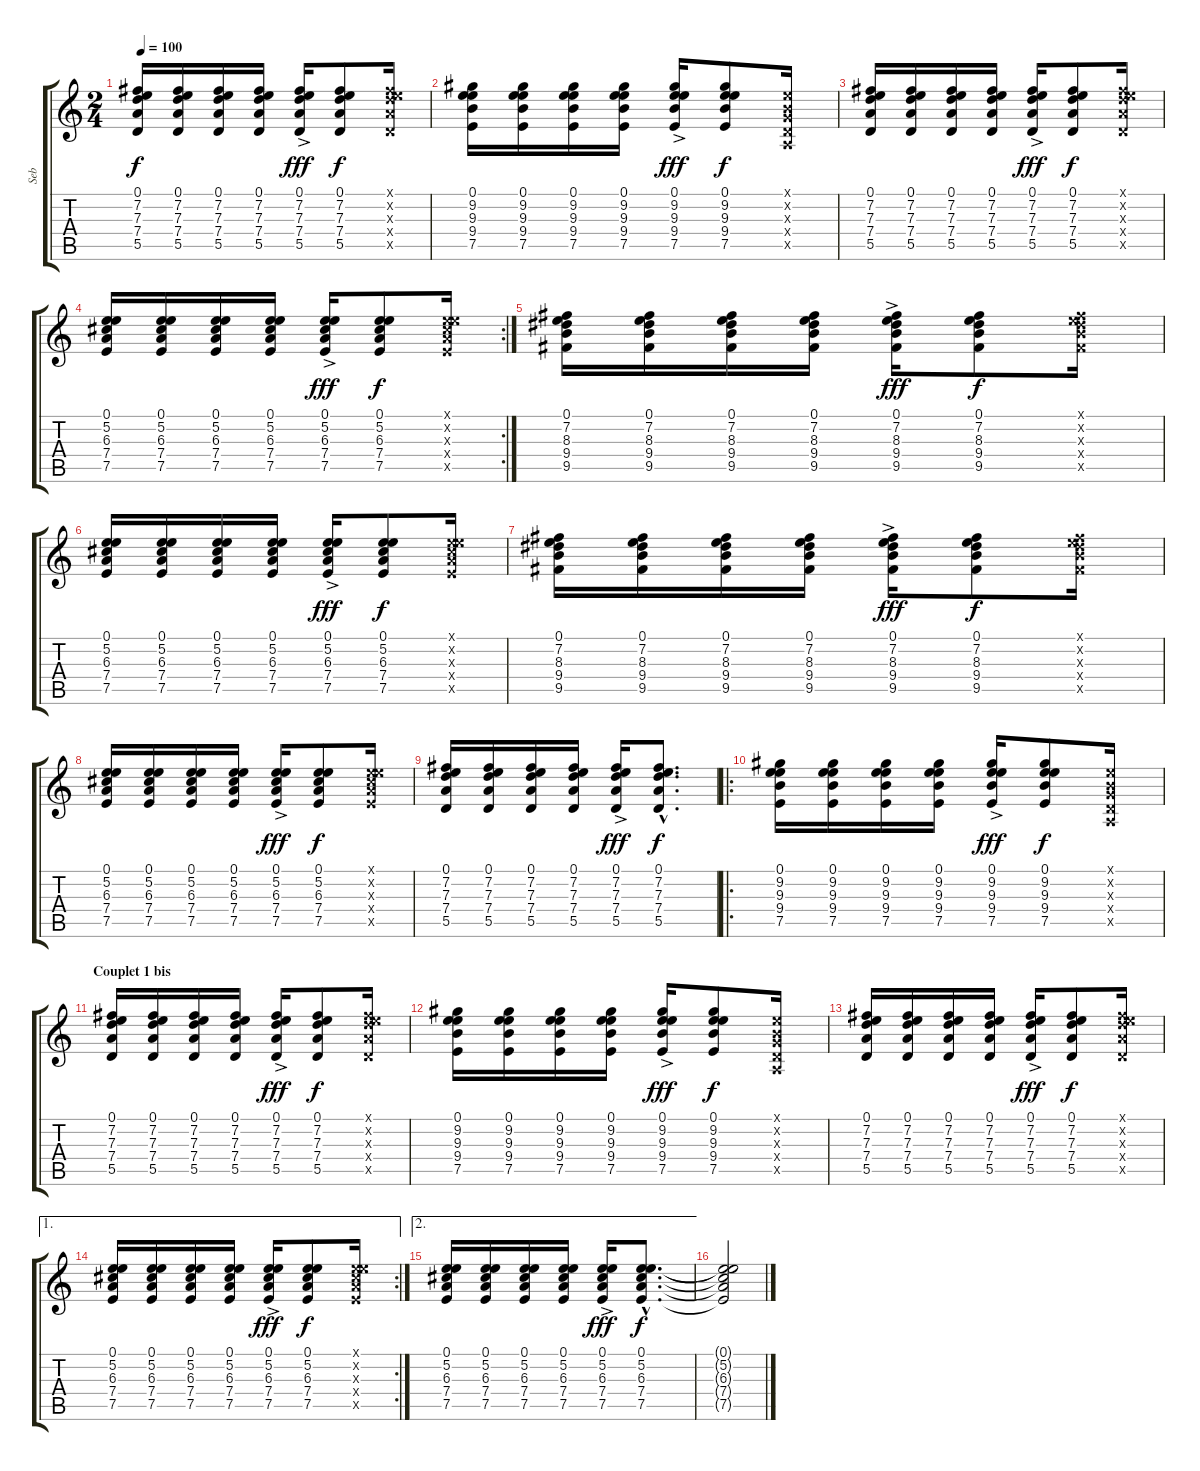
\track ("Seb" "Seb") {instrument acousticguitarsteel}
\staff {score tabs}
\tuning (E4 B3 G3 D3 A2 E2) {hide}
\ts (2 4)
\tempo 100
\clef g2
\ks c
(0.1 7.2 7.3 7.4 5.5).16{dy f} (0.1 7.2 7.3 7.4 5.5).16 (0.1 7.2 7.3 7.4 5.5).16 (0.1 7.2 7.3 7.4 5.5).16 (0.1{ac} 7.2{ac} 7.3{ac} 7.4{ac} 5.5{ac}).16{dy fff} (0.1 7.2 7.3 7.4 5.5).8{dy f} (0.1{x} 7.2{x} 7.3{x} 7.4{x} 5.5{x}).16 |
(0.1 9.2 9.3 9.4 7.5).16 (0.1 9.2 9.3 9.4 7.5).16 (0.1 9.2 9.3 9.4 7.5).16 (0.1 9.2 9.3 9.4 7.5).16 (0.1{ac} 9.2{ac} 9.3{ac} 9.4{ac} 7.5{ac}).16{dy fff} (0.1 9.2 9.3 9.4 7.5).8{dy f} (0.1{x} 0.2{x} 0.3{x} 0.4{x} 0.5{x}).16 |
(0.1 7.2 7.3 7.4 5.5).16 (0.1 7.2 7.3 7.4 5.5).16 (0.1 7.2 7.3 7.4 5.5).16 (0.1 7.2 7.3 7.4 5.5).16 (0.1{ac} 7.2{ac} 7.3{ac} 7.4{ac} 5.5{ac}).16{dy fff} (0.1 7.2 7.3 7.4 5.5).8{dy f} (0.1{x} 7.2{x} 7.3{x} 7.4{x} 5.5{x}).16 |
\rc 2
(0.1 5.2 6.3 7.4 7.5).16 (0.1 5.2 6.3 7.4 7.5).16 (0.1 5.2 6.3 7.4 7.5).16 (0.1 5.2 6.3 7.4 7.5).16 (0.1{ac} 5.2{ac} 6.3{ac} 7.4{ac} 7.5{ac}).16{dy fff} (0.1 5.2 6.3 7.4 7.5).8{dy f} (0.1{x} 5.2{x} 6.3{x} 7.4{x} 7.5{x}).16 |
(0.1 7.2 8.3 9.4 9.5).16 (0.1 7.2 8.3 9.4 9.5).16 (0.1 7.2 8.3 9.4 9.5).16 (0.1 7.2 8.3 9.4 9.5).16 (0.1{ac} 7.2{ac} 8.3{ac} 9.4{ac} 9.5{ac}).16{dy fff} (0.1 7.2 8.3 9.4 9.5).8{dy f} (0.1{x} 7.2{x} 8.3{x} 9.4{x} 9.5{x}).16 |
(0.1 5.2 6.3 7.4 7.5).16 (0.1 5.2 6.3 7.4 7.5).16 (0.1 5.2 6.3 7.4 7.5).16 (0.1 5.2 6.3 7.4 7.5).16 (0.1{ac} 5.2{ac} 6.3{ac} 7.4{ac} 7.5{ac}).16{dy fff} (0.1 5.2 6.3 7.4 7.5).8{dy f} (0.1{x} 5.2{x} 6.3{x} 7.4{x} 7.5{x}).16 |
(0.1 7.2 8.3 9.4 9.5).16 (0.1 7.2 8.3 9.4 9.5).16 (0.1 7.2 8.3 9.4 9.5).16 (0.1 7.2 8.3 9.4 9.5).16 (0.1{ac} 7.2{ac} 8.3{ac} 9.4{ac} 9.5{ac}).16{dy fff} (0.1 7.2 8.3 9.4 9.5).8{dy f} (0.1{x} 7.2{x} 8.3{x} 9.4{x} 9.5{x}).16 |
(0.1 5.2 6.3 7.4 7.5).16 (0.1 5.2 6.3 7.4 7.5).16 (0.1 5.2 6.3 7.4 7.5).16 (0.1 5.2 6.3 7.4 7.5).16 (0.1{ac} 5.2{ac} 6.3{ac} 7.4{ac} 7.5{ac}).16{dy fff} (0.1 5.2 6.3 7.4 7.5).8{dy f} (0.1{x} 5.2{x} 6.3{x} 7.4{x} 7.5{x}).16 |
(0.1 7.2 7.3 7.4 5.5).16 (0.1 7.2 7.3 7.4 5.5).16 (0.1 7.2 7.3 7.4 5.5).16 (0.1 7.2 7.3 7.4 5.5).16 (0.1{ac} 7.2{ac} 7.3{ac} 7.4{ac} 5.5{ac}).16{dy fff} (0.1{hac} 7.2{hac} 7.3{hac} 7.4{hac} 5.5{hac}).8{d dy f} |
\ro
(0.1 9.2 9.3 9.4 7.5).16 (0.1 9.2 9.3 9.4 7.5).16 (0.1 9.2 9.3 9.4 7.5).16 (0.1 9.2 9.3 9.4 7.5).16 (0.1{ac} 9.2{ac} 9.3{ac} 9.4{ac} 7.5{ac}).16{dy fff} (0.1 9.2 9.3 9.4 7.5).8{dy f} (0.1{x} 0.2{x} 0.3{x} 0.4{x} 0.5{x}).16 |
\section ("" "Couplet 1 bis")
(0.1 7.2 7.3 7.4 5.5).16 (0.1 7.2 7.3 7.4 5.5).16 (0.1 7.2 7.3 7.4 5.5).16 (0.1 7.2 7.3 7.4 5.5).16 (0.1{ac} 7.2{ac} 7.3{ac} 7.4{ac} 5.5{ac}).16{dy fff} (0.1 7.2 7.3 7.4 5.5).8{dy f} (0.1{x} 7.2{x} 7.3{x} 7.4{x} 5.5{x}).16 |
(0.1 9.2 9.3 9.4 7.5).16 (0.1 9.2 9.3 9.4 7.5).16 (0.1 9.2 9.3 9.4 7.5).16 (0.1 9.2 9.3 9.4 7.5).16 (0.1{ac} 9.2{ac} 9.3{ac} 9.4{ac} 7.5{ac}).16{dy fff} (0.1 9.2 9.3 9.4 7.5).8{dy f} (0.1{x} 0.2{x} 0.3{x} 0.4{x} 0.5{x}).16 |
(0.1 7.2 7.3 7.4 5.5).16 (0.1 7.2 7.3 7.4 5.5).16 (0.1 7.2 7.3 7.4 5.5).16 (0.1 7.2 7.3 7.4 5.5).16 (0.1{ac} 7.2{ac} 7.3{ac} 7.4{ac} 5.5{ac}).16{dy fff} (0.1 7.2 7.3 7.4 5.5).8{dy f} (0.1{x} 7.2{x} 7.3{x} 7.4{x} 5.5{x}).16 |
\ae 1
\rc 2
(0.1 5.2 6.3 7.4 7.5).16 (0.1 5.2 6.3 7.4 7.5).16 (0.1 5.2 6.3 7.4 7.5).16 (0.1 5.2 6.3 7.4 7.5).16 (0.1{ac} 5.2{ac} 6.3{ac} 7.4{ac} 7.5{ac}).16{dy fff} (0.1 5.2 6.3 7.4 7.5).8{dy f} (0.1{x} 5.2{x} 6.3{x} 7.4{x} 7.5{x}).16 |
\ae 2
(0.1 5.2 6.3 7.4 7.5).16 (0.1 5.2 6.3 7.4 7.5).16 (0.1 5.2 6.3 7.4 7.5).16 (0.1 5.2 6.3 7.4 7.5).16 (0.1{ac} 5.2{ac} 6.3{ac} 7.4{ac} 7.5{ac}).16{dy fff} (0.1{hac} 5.2{hac} 6.3{hac} 7.4{hac} 7.5{hac}).8{d dy f} |
(0.1{t} 5.2{t} 6.3{t} 7.4{t} 7.5{t}).2
